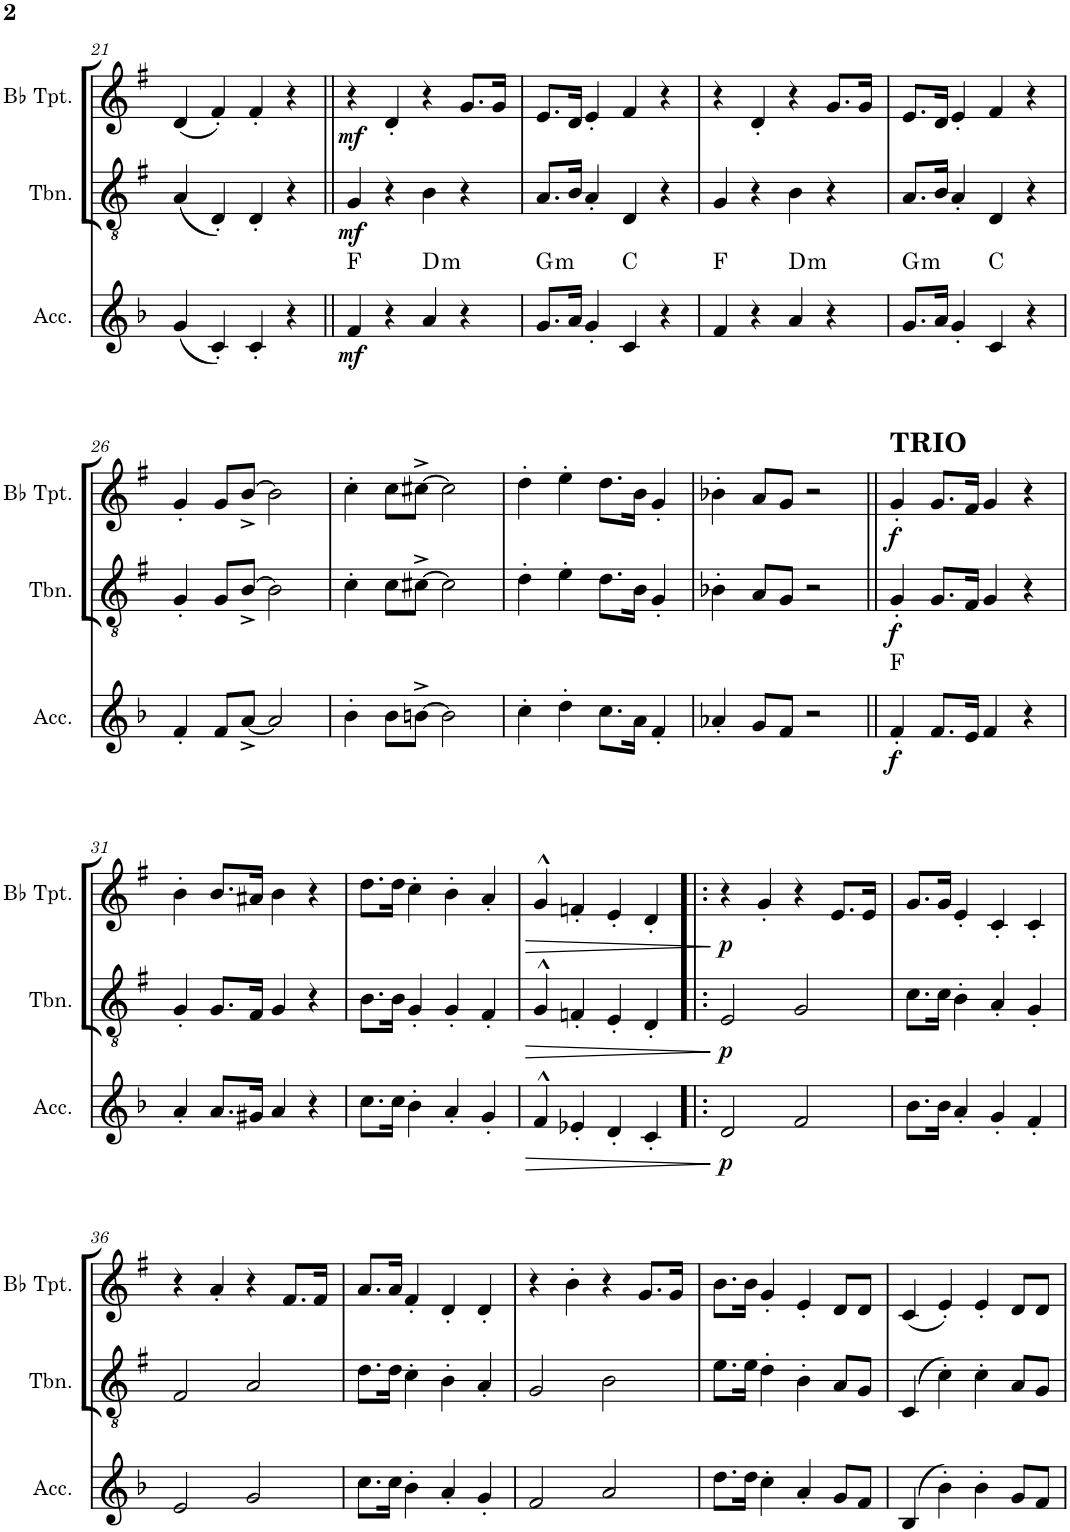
**kern	**dynam	**harte	**kern	**dynam	**kern	**dynam
*part3	*part3	*part3	*part2	*part2	*part1	*part1
*staff3	*staff3	*	*staff2	*staff2	*staff1	*staff1
*I"Accordion	*	*	*I"Trombone	*	*I"Bb Trumpet	*
*I'Acc.	*	*	*I'Tbn.	*	*I'Bb Tpt.	*
!!LO:PB:g=z
*clefG2	*	*	*clefGv2	*	*clefG2	*
*	*	*	*Trd1c2	*	*Trd1c2	*
*k[b-]	*	*	*k[f#]	*	*k[f#]	*
*M4/4	*	*	*M4/4	*	*M4/4	*
=21	=21	=21	=21	=21	=21	=21
(4g/	.	.	(4A/	.	(4d/	.
4c'/)	.	.	4D'/)	.	4f#'/)	.
4c'/	.	.	4D'/	.	4f#'/	.
4r	.	.	4r	.	4r	.
=22||	=22||	=22||	=22||	=22||	=22||	=22||
!	!LO:DY:b	!	!	!LO:DY:b	!	!LO:DY:b
4f/	mf	F:maj	4G/	mf	4r	mf
4r	.	.	4r	.	4d'/	.
!	!	!LO:H:kt=m	!	!	!	!
4a/	.	D:min	4B\	.	4r	.
4r	.	.	4r	.	8.g/L	.
.	.	.	.	.	16g/Jk	.
=23	=23	=23	=23	=23	=23	=23
!	!	!LO:H:kt=m	!	!	!	!
8.g/L	.	G:min	8.A/L	.	8.e/L	.
16a/Jk	.	.	16B/Jk	.	16d/Jk	.
4g'/	.	.	4A'/	.	4e'/	.
4c/	.	C:maj	4D/	.	4f#/	.
4r	.	.	4r	.	4r	.
=24	=24	=24	=24	=24	=24	=24
4f/	.	F:maj	4G/	.	4r	.
4r	.	.	4r	.	4d'/	.
!	!	!LO:H:kt=m	!	!	!	!
4a/	.	D:min	4B\	.	4r	.
4r	.	.	4r	.	8.g/L	.
.	.	.	.	.	16g/Jk	.
=25	=25	=25	=25	=25	=25	=25
!	!	!LO:H:kt=m	!	!	!	!
8.g/L	.	G:min	8.A/L	.	8.e/L	.
16a/Jk	.	.	16B/Jk	.	16d/Jk	.
4g'/	.	.	4A'/	.	4e'/	.
4c/	.	C:maj	4D/	.	4f#/	.
4r	.	.	4r	.	4r	.
!!LO:LB:g=z
=26	=26	=26	=26	=26	=26	=26
4f'/	.	.	4G'/	.	4g'/	.
8f/L	.	.	8G/L	.	8g/L	.
[8a^/J	.	.	[8B^/J	.	[8b^/J	.
2a/]	.	.	2B\]	.	2b\]	.
=27	=27	=27	=27	=27	=27	=27
4b-'\	.	.	4c'\	.	4cc'\	.
8b-\L	.	.	8c\L	.	8cc\L	.
[8bn^\J	.	.	[8c#X^\J	.	[8cc#X^\J	.
2b\]	.	.	2c#\]	.	2cc#\]	.
=28	=28	=28	=28	=28	=28	=28
4cc'\	.	.	4d'\	.	4dd'\	.
4dd'\	.	.	4e'\	.	4ee'\	.
8.cc\L	.	.	8.d\L	.	8.dd\L	.
16a\Jk	.	.	16B\Jk	.	16b\Jk	.
4f'/	.	.	4G'/	.	4g'/	.
=29	=29	=29	=29	=29	=29	=29
4a-X'/	.	.	4B-X'\	.	4b-X'\	.
8g/L	.	.	8A/L	.	8a/L	.
8f/J	.	.	8G/J	.	8g/J	.
2r	.	.	2r	.	2r	.
=30||	=30||	=30||	=30||	=30||	=30||	=30||
!	!	!	!	!	!LO:TX:a:B:t=TRIO	!
!	!LO:DY:b	!	!	!LO:DY:b	!	!LO:DY:b
4f'/	f	F:maj	4G'/	f	4g'/	f
8.f/L	.	.	8.G/L	.	8.g/L	.
16e/Jk	.	.	16F#/Jk	.	16f#/Jk	.
4f/	.	.	4G/	.	4g/	.
4r	.	.	4r	.	4r	.
!!LO:LB:g=z
=31	=31	=31	=31	=31	=31	=31
4a'/	.	.	4G'/	.	4b'\	.
8.a/L	.	.	8.G/L	.	8.b/L	.
16g#X/Jk	.	.	16F#/Jk	.	16a#X/Jk	.
4a/	.	.	4G/	.	4b\	.
4r	.	.	4r	.	4r	.
=32	=32	=32	=32	=32	=32	=32
8.cc\L	.	.	8.B\L	.	8.dd\L	.
16cc\Jk	.	.	16B\Jk	.	16dd\Jk	.
4b-'\	.	.	4G'/	.	4cc'\	.
4a'/	.	.	4G'/	.	4b'\	.
4g'/	.	.	4F#'/	.	4a'/	.
=33	=33	=33	=33	=33	=33	=33
!	!LO:HP:b	!	!	!LO:HP:b	!	!LO:HP:b
4f^^/	>	.	4G^^/	>	4g^^/	>
4e-X'/	.	.	4Fn'/	.	4fn'/	.
4d'/	.	.	4E'/	.	4e'/	.
4c'/	.	.	4D'/	.	4d'/	.
.	]	.	.	]	.	]
=34!|:	=34!|:	=34!|:	=34!|:	=34!|:	=34!|:	=34!|:
!	!LO:DY:b	!	!	!LO:DY:b	!	!LO:DY:b
2d/	p	.	2E/	p	4r	p
.	.	.	.	.	4g'/	.
2f/	.	.	2G/	.	4r	.
.	.	.	.	.	8.e/L	.
.	.	.	.	.	16e/Jk	.
=35	=35	=35	=35	=35	=35	=35
8.b-\L	.	.	8.c\L	.	8.g/L	.
16b-\Jk	.	.	16c\Jk	.	16g/Jk	.
4a'/	.	.	4B'\	.	4e'/	.
4g'/	.	.	4A'/	.	4c'/	.
4f'/	.	.	4G'/	.	4c'/	.
!!LO:LB:g=z
=36	=36	=36	=36	=36	=36	=36
2e/	.	.	2F#/	.	4r	.
.	.	.	.	.	4a'/	.
2g/	.	.	2A/	.	4r	.
.	.	.	.	.	8.f#/L	.
.	.	.	.	.	16f#/Jk	.
=37	=37	=37	=37	=37	=37	=37
8.cc\L	.	.	8.d\L	.	8.a/L	.
16cc\Jk	.	.	16d\Jk	.	16a/Jk	.
4b-'\	.	.	4c'\	.	4f#'/	.
4a'/	.	.	4B'\	.	4d'/	.
4g'/	.	.	4A'/	.	4d'/	.
=38	=38	=38	=38	=38	=38	=38
2f/	.	.	2G/	.	4r	.
.	.	.	.	.	4b'\	.
2a/	.	.	2B\	.	4r	.
.	.	.	.	.	8.g/L	.
.	.	.	.	.	16g/Jk	.
=39	=39	=39	=39	=39	=39	=39
8.dd\L	.	.	8.e\L	.	8.b\L	.
16dd\Jk	.	.	16e\Jk	.	16b\Jk	.
4cc'\	.	.	4d'\	.	4g'/	.
4a'/	.	.	4B'\	.	4e'/	.
8g/L	.	.	8A/L	.	8d/L	.
8f/J	.	.	8G/J	.	8d/J	.
=40	=40	=40	=40	=40	=40	=40
(4B-/	.	.	(4C/	.	(4c/	.
4b-'\)	.	.	4c'\)	.	4e'/)	.
4b-'\	.	.	4c'\	.	4e'/	.
8g/L	.	.	8A/L	.	8d/L	.
8f/J	.	.	8G/J	.	8d/J	.
=	=	=	=	=	=	=
*-	*-	*-	*-	*-	*-	*-
